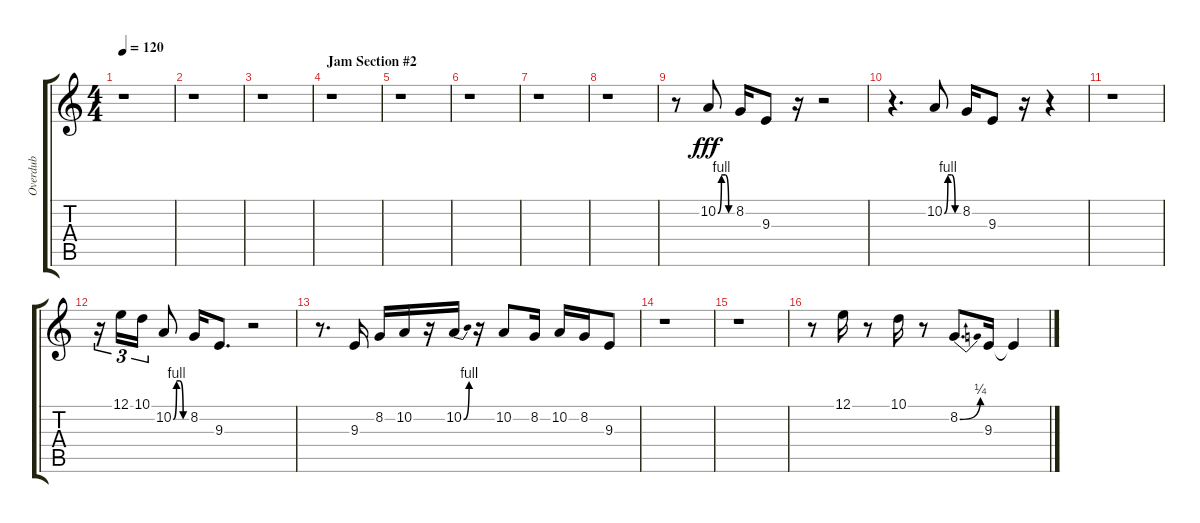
\track ("Overdub" "Overdub") {instrument lead5charang}
\staff {score tabs}
\tuning (E4 B3 G3 D3 A2 E2) {hide}
\ts (4 4)
\tempo 120
\clef g2
\ks c
r.1{dy ppp} |
r.1 |
r.1 |
\section ("" "Jam Section #2")
r.1 |
r.1 |
r.1 |
r.1 |
r.1 |
r.8 10.2{be (custom 0 0 15 4 30 4 45 0 60 0)}.8{dy fff} 8.2.16 9.3.8 r.16 r.2 |
r.4{d} 10.2{be (custom 0 0 15 4 30 4 45 0 60 0)}.8 8.2.16 9.3.8 r.16 r.4 |
r.1 |
r.16{tu (3 2)} 12.1.16{tu (3 2)} 10.1.16{tu (3 2)} 10.2{be (custom 0 0 15 4 30 4 45 0 60 0)}.8 8.2.16 9.3.8{d} r.2 |
r.8{d} 9.3.16 8.2.16 10.2.16 r.16 10.2{be (bend 0 0 60 4)}.16 r.16 10.2.8 8.2.16 10.2.16 8.2.16 9.3.8 |
r.1 |
r.1 |
r.8 12.1.16 r.8 10.1.16 r.8 8.2{be (bend 0 0 60 1)}.8{d} 9.3.16 9.3{t}.4
